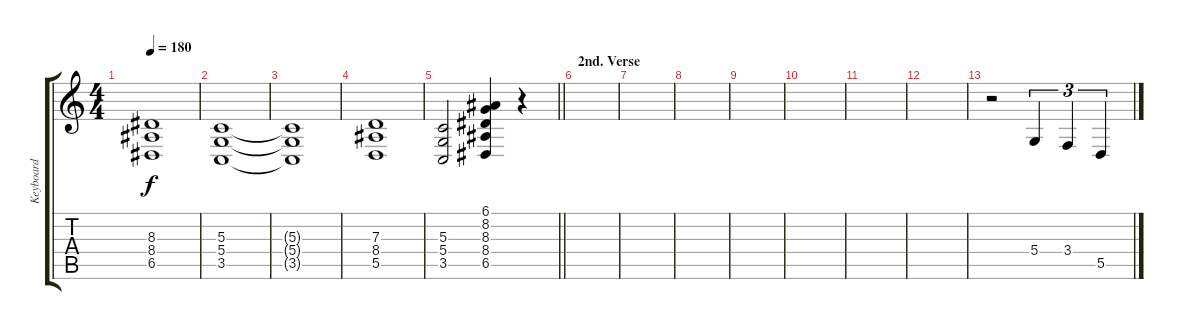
\track ("Keyboard" "Keyboard") {instrument stringensemble1}
\staff {score tabs}
\tuning (E4 B3 G3 D3 A2 E2) {hide}
\ts (4 4)
\tempo 180
\clef g2
\ks c
(8.3 8.4 6.5).1{dy f} |
(5.3 5.4 3.5).1 |
(5.3{t} 5.4{t} 3.5{t}).1 |
(7.3 8.4 5.5).1 |
\barLineRight lightlight
(5.3 5.4 3.5).2 (6.1 8.2 8.3 8.4 6.5).4 r.4 |
\section ("" "2nd. Verse")
|
|
|
|
|
|
|
r.2 5.4.4{tu (3 2)} 3.4.4{tu (3 2)} 5.5.4{tu (3 2)}
